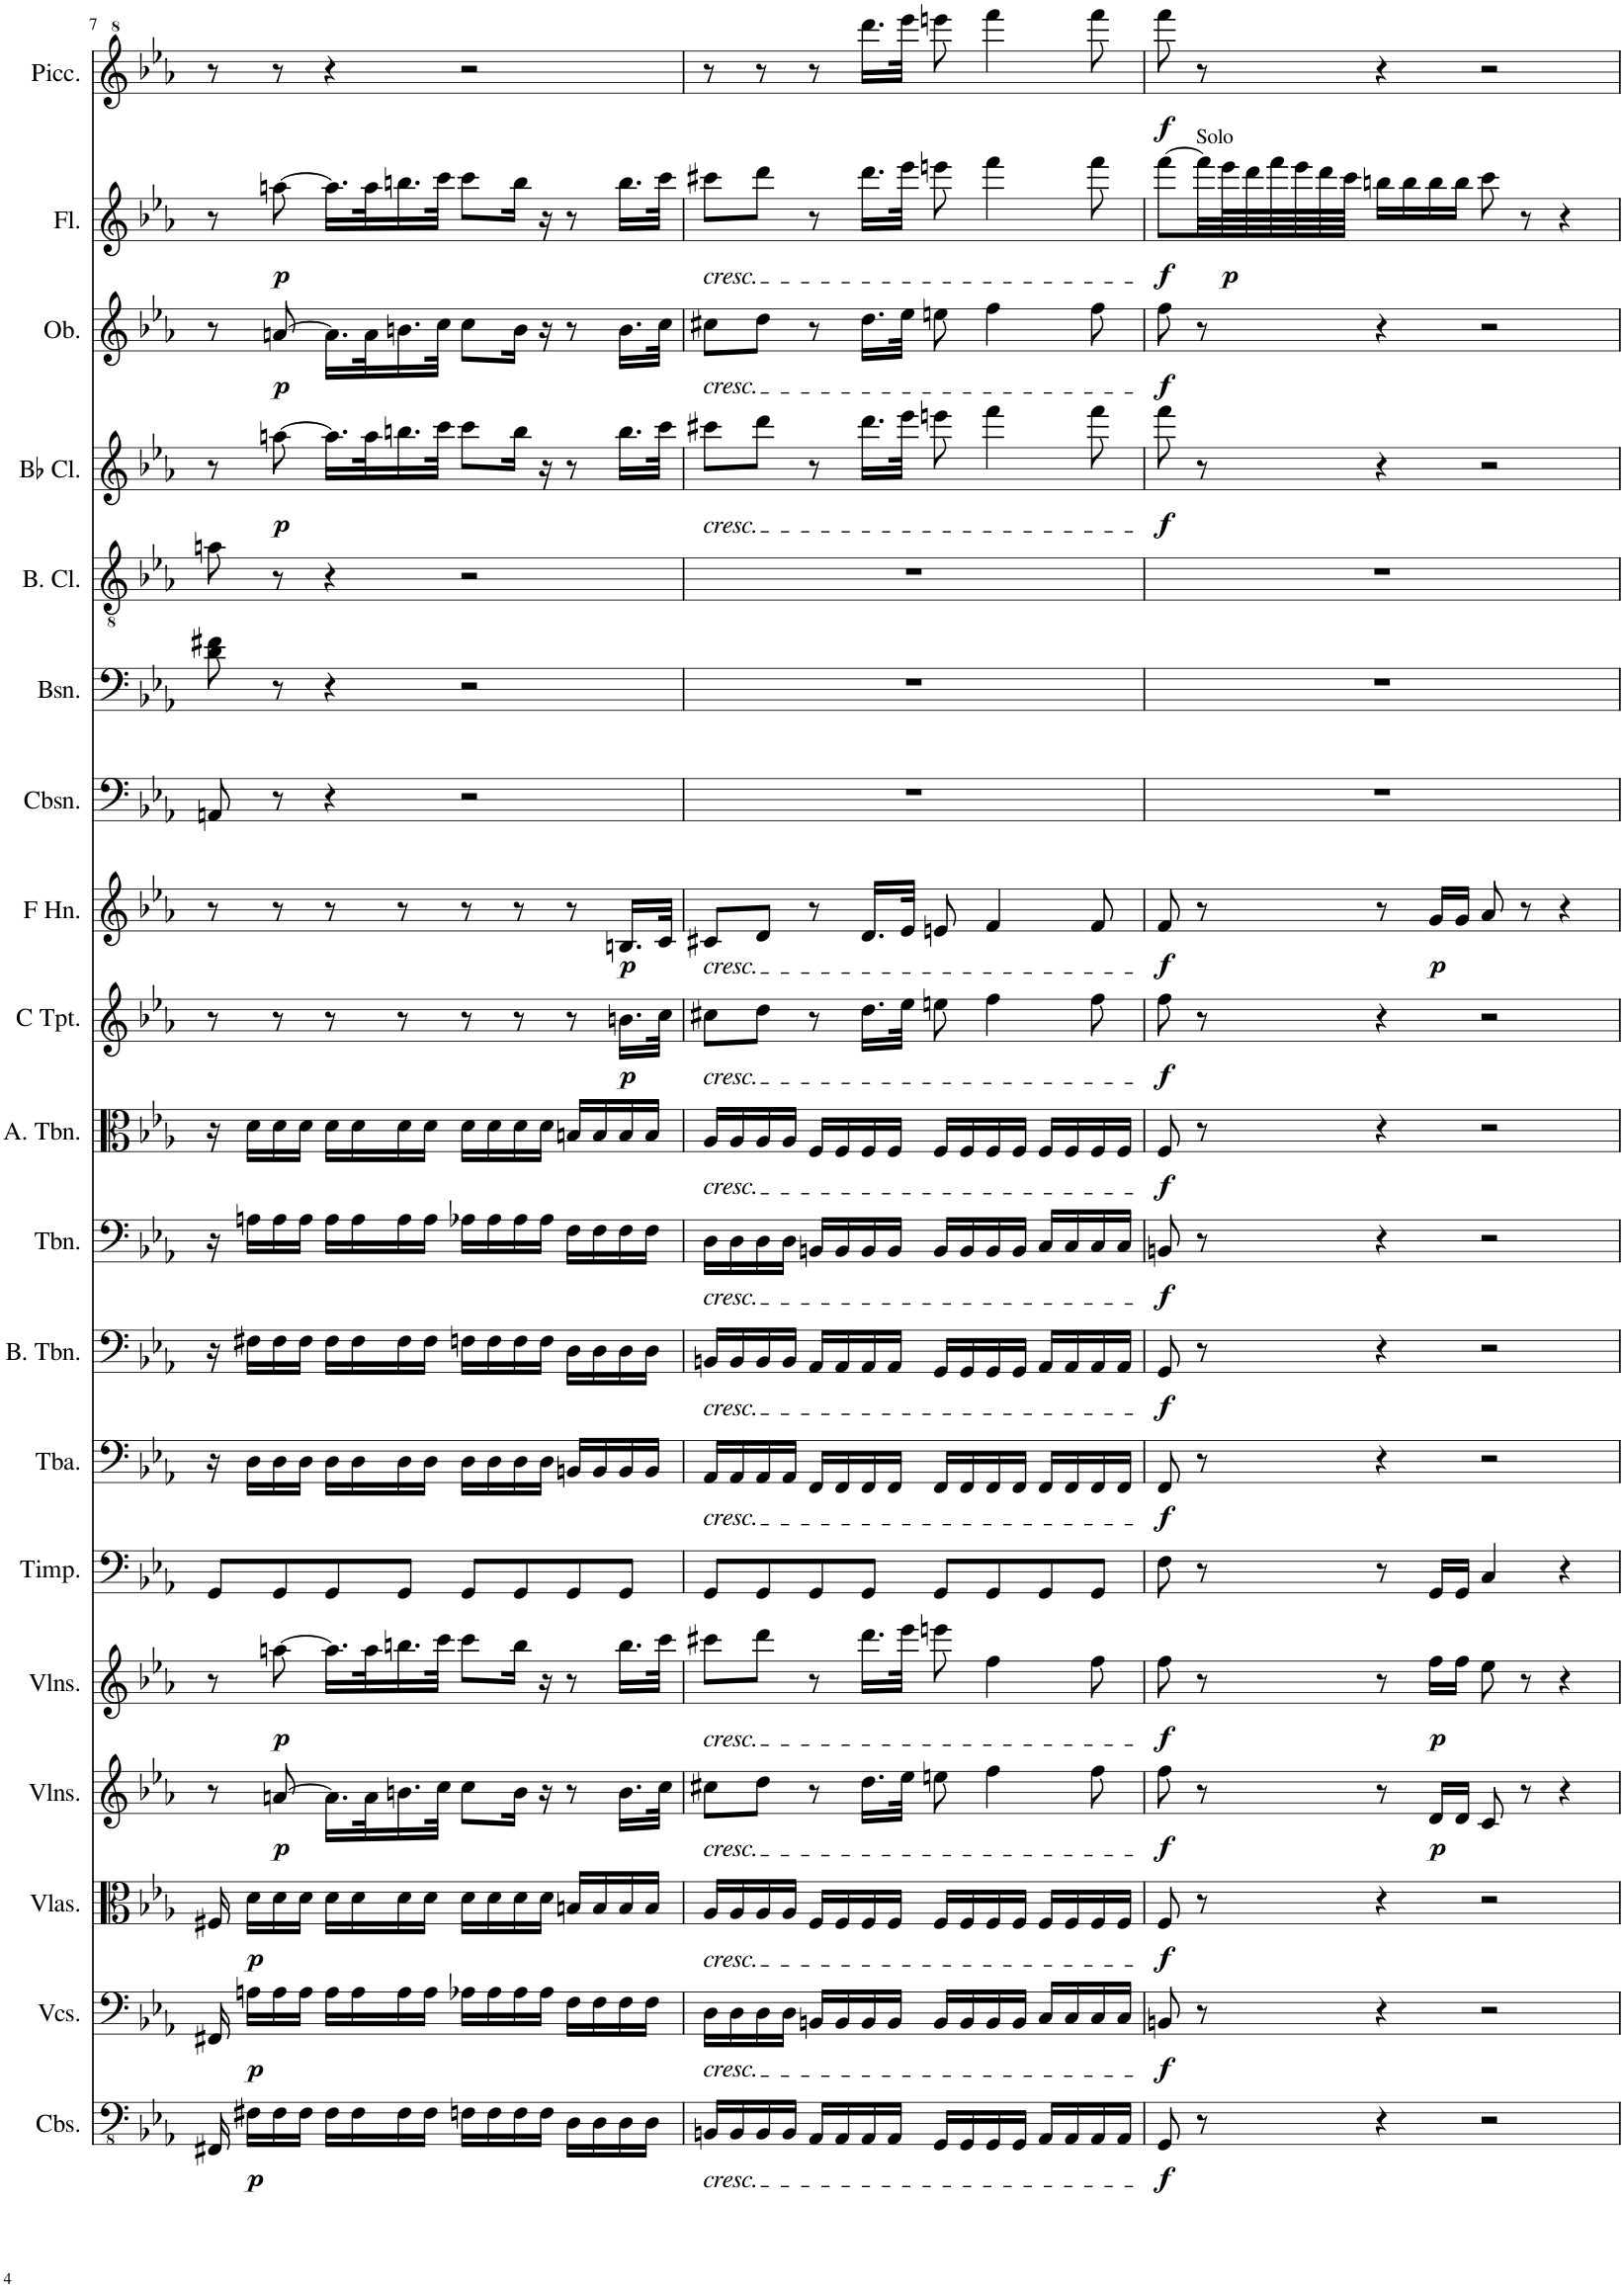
**kern	**dynam	**kern	**dynam	**kern	**dynam	**kern	**dynam	**kern	**dynam	**kern	**kern	**dynam	**kern	**dynam	**kern	**dynam	**kern	**dynam	**kern	**dynam	**kern	**dynam	**kern	**kern	**kern	**kern	**dynam	**kern	**dynam	**kern	**dynam	**kern	**dynam
*part19	*part19	*part18	*part18	*part17	*part17	*part16	*part16	*part15	*part15	*part14	*part13	*part13	*part12	*part12	*part11	*part11	*part10	*part10	*part9	*part9	*part8	*part8	*part7	*part6	*part5	*part4	*part4	*part3	*part3	*part2	*part2	*part1	*part1
*staff19	*staff19	*staff18	*staff18	*staff17	*staff17	*staff16	*staff16	*staff15	*staff15	*staff14	*staff13	*staff13	*staff12	*staff12	*staff11	*staff11	*staff10	*staff10	*staff9	*staff9	*staff8	*staff8	*staff7	*staff6	*staff5	*staff4	*staff4	*staff3	*staff3	*staff2	*staff2	*staff1	*staff1
*I"Contrabasses	*	*I"Violoncellos	*	*I"Violas	*	*I"Violins	*	*I"Violins	*	*I"Timpani	*I"Tuba	*	*I"Bass Trombone	*	*I"Trombone	*	*I"Alto Trombone	*	*I"C Trumpet	*	*I"Horn in F	*	*I"Contrabassoon	*I"Bassoon	*I"Bass Clarinet	*I"Bb Clarinet	*	*I"Oboe	*	*I"Flute	*	*I"Piccolo	*
*I'Cbs.	*	*I'Vcs.	*	*I'Vlas.	*	*I'Vlns.	*	*I'Vlns.	*	*I'Timp.	*I'Tba.	*	*I'B. Tbn.	*	*I'Tbn.	*	*I'A. Tbn.	*	*I'C Tpt.	*	*	*	*I'Cbsn.	*I'Bsn.	*I'B. Cl.	*I'Bb Cl.	*	*I'Ob.	*	*I'Fl.	*	*I'Picc.	*
!!LO:PB:g=z
*clefFv4	*	*clefF4	*	*clefC3	*	*clefG2	*	*clefG2	*	*clefF4	*clefF4	*	*clefF4	*	*clefF4	*	*clefC3	*	*clefG2	*	*clefG2	*	*clefF4	*clefF4	*clefGv2	*clefG2	*	*clefG2	*	*clefG2	*	*clefG^2	*
*	*	*	*	*	*	*	*	*	*	*	*	*	*	*	*	*	*	*	*	*	*ITrd4c7	*	*	*	*ITrd8c14	*ITrd1c2	*	*	*	*	*	*ITrd-7c-12	*
*k[b-e-a-]	*	*k[b-e-a-]	*	*k[b-e-a-]	*	*k[b-e-a-]	*	*k[b-e-a-]	*	*k[b-e-a-]	*k[b-e-a-]	*	*k[b-e-a-]	*	*k[b-e-a-]	*	*k[b-e-a-]	*	*k[b-e-a-]	*	*k[b-e-a-]	*	*k[b-e-a-]	*k[b-e-a-]	*k[b-e-a-]	*k[b-e-a-]	*	*k[b-e-a-]	*	*k[b-e-a-]	*	*k[b-e-a-]	*
*M4/4	*	*M4/4	*	*M4/4	*	*M4/4	*	*M4/4	*	*M4/4	*M4/4	*	*M4/4	*	*M4/4	*	*M4/4	*	*M4/4	*	*M4/4	*	*M4/4	*M4/4	*M4/4	*M4/4	*	*M4/4	*	*M4/4	*	*M4/4	*
=7	=7	=7	=7	=7	=7	=7	=7	=7	=7	=7	=7	=7	=7	=7	=7	=7	=7	=7	=7	=7	=7	=7	=7	=7	=7	=7	=7	=7	=7	=7	=7	=7	=7
16FFF#X/	.	16FF#X/	.	16F#X/	.	8r	.	8r	.	8GG/L	16r	.	16r	.	16r	.	16r	.	8r	.	8r	.	8AAn/	8d\ 8f#X\	8an\	8r	.	8r	.	8r	.	8r	.
!	!LO:DY:b	!	!LO:DY:b	!	!LO:DY:b	!	!	!	!	!	!	!	!	!	!	!	!	!	!	!	!	!	!	!	!	!	!	!	!	!	!	!	!
16FF#X\LL	p	16An\LL	p	16d\LL	p	.	.	.	.	.	16D\LL	.	16F#X\LL	.	16An\LL	.	16d\LL	.	.	.	.	.	.	.	.	.	.	.	.	.	.	.	.
!	!	!	!	!	!	!	!LO:DY:b	!	!LO:DY:b	!	!	!	!	!	!	!	!	!	!	!	!	!	!	!	!	!	!LO:DY:b	!	!LO:DY:b	!	!LO:DY:b	!	!
16FF#\	.	16A\	.	16d\	.	[8an/	p	[8aan\	p	8GG/	16D\	.	16F#\	.	16A\	.	16d\	.	8r	.	8r	.	8r	8r	8r	[8aan\	p	[8an/	p	[8aan\	p	8r	.
16FF#\JJ	.	16A\JJ	.	16d\JJ	.	.	.	.	.	.	16D\JJ	.	16F#\JJ	.	16A\JJ	.	16d\JJ	.	.	.	.	.	.	.	.	.	.	.	.	.	.	.	.
16FF#\LL	.	16A\LL	.	16d\LL	.	16.a\LL]	.	16.aa\LL]	.	8GG/	16D\LL	.	16F#\LL	.	16A\LL	.	16d\LL	.	8r	.	8r	.	4r	4r	4r	16.aa\LL]	.	16.a\LL]	.	16.aa\LL]	.	4r	.
16FF#\	.	16A\	.	16d\	.	.	.	.	.	.	16D\	.	16F#\	.	16A\	.	16d\	.	.	.	.	.	.	.	.	.	.	.	.	.	.	.	.
.	.	.	.	.	.	32a\K	.	32aa\K	.	.	.	.	.	.	.	.	.	.	.	.	.	.	.	.	.	32aa\K	.	32a\K	.	32aa\K	.	.	.
16FF#\	.	16A\	.	16d\	.	16.bn\	.	16.bbn\	.	8GG/J	16D\	.	16F#\	.	16A\	.	16d\	.	8r	.	8r	.	.	.	.	16.bbn\	.	16.bn\	.	16.bbn\	.	.	.
16FF#\JJ	.	16A\JJ	.	16d\JJ	.	.	.	.	.	.	16D\JJ	.	16F#\JJ	.	16A\JJ	.	16d\JJ	.	.	.	.	.	.	.	.	.	.	.	.	.	.	.	.
.	.	.	.	.	.	32cc\JJk	.	32ccc\JJk	.	.	.	.	.	.	.	.	.	.	.	.	.	.	.	.	.	32ccc\JJk	.	32cc\JJk	.	32ccc\JJk	.	.	.
16FFn\LL	.	16A-X\LL	.	16d\LL	.	8cc\L	.	8ccc\L	.	8GG/L	16D\LL	.	16Fn\LL	.	16A-X\LL	.	16d\LL	.	8r	.	8r	.	2r	2r	2r	8ccc\L	.	8cc\L	.	8ccc\L	.	2r	.
16FF\	.	16A-\	.	16d\	.	.	.	.	.	.	16D\	.	16F\	.	16A-\	.	16d\	.	.	.	.	.	.	.	.	.	.	.	.	.	.	.	.
16FF\	.	16A-\	.	16d\	.	16b\Jk	.	16bb\Jk	.	8GG/	16D\	.	16F\	.	16A-\	.	16d\	.	8r	.	8r	.	.	.	.	16bb\Jk	.	16b\Jk	.	16bb\Jk	.	.	.
16FF\JJ	.	16A-\JJ	.	16d\JJ	.	16r	.	16r	.	.	16D\JJ	.	16F\JJ	.	16A-\JJ	.	16d\JJ	.	.	.	.	.	.	.	.	16r	.	16r	.	16r	.	.	.
16DD\LL	.	16F\LL	.	16Bn/LL	.	8r	.	8r	.	8GG/	16BBn/LL	.	16D\LL	.	16F\LL	.	16Bn/LL	.	8r	.	8r	.	.	.	.	8r	.	8r	.	8r	.	.	.
16DD\	.	16F\	.	16B/	.	.	.	.	.	.	16BB/	.	16D\	.	16F\	.	16B/	.	.	.	.	.	.	.	.	.	.	.	.	.	.	.	.
!	!	!	!	!	!	!	!	!	!	!	!	!	!	!	!	!	!	!	!	!LO:DY:b	!	!LO:DY:b	!	!	!	!	!	!	!	!	!	!	!
16DD\	.	16F\	.	16B/	.	16.b\LL	.	16.bb\LL	.	8GG/J	16BB/	.	16D\	.	16F\	.	16B/	.	16.bn\LL	p	16.Bn/LL	p	.	.	.	16.bb\LL	.	16.b\LL	.	16.bb\LL	.	.	.
16DD\JJ	.	16F\JJ	.	16B/JJ	.	.	.	.	.	.	16BB/JJ	.	16D\JJ	.	16F\JJ	.	16B/JJ	.	.	.	.	.	.	.	.	.	.	.	.	.	.	.	.
.	.	.	.	.	.	32cc\JJk	.	32ccc\JJk	.	.	.	.	.	.	.	.	.	.	32cc\JJk	.	32c/JJk	.	.	.	.	32ccc\JJk	.	32cc\JJk	.	32ccc\JJk	.	.	.
=8	=8	=8	=8	=8	=8	=8	=8	=8	=8	=8	=8	=8	=8	=8	=8	=8	=8	=8	=8	=8	=8	=8	=8	=8	=8	=8	=8	=8	=8	=8	=8	=8	=8
!	!	!	!	!	!	!	!	!	!	!	!	!	!	!	!	!	!	!	!	!	!	!	!	!	!	!	!	!	!	!LO:TX:b:i:t=cresc.	!	!	!
!	!	!	!	!	!	!	!	!	!	!	!	!	!	!	!	!	!	!	!	!	!	!	!	!	!	!	!	!LO:TX:b:i:t=cresc.	!	!	!	!	!
!	!	!	!	!	!	!	!	!	!	!	!	!	!	!	!	!	!	!	!	!	!	!	!	!	!	!LO:TX:b:i:t=cresc.	!	!	!	!	!	!	!
!	!	!	!	!	!	!	!	!	!	!	!	!	!	!	!	!	!	!	!	!	!LO:TX:b:i:t=cresc.	!	!	!	!	!	!	!	!	!	!	!	!
!	!	!	!	!	!	!	!	!	!	!	!	!	!	!	!	!	!	!	!LO:TX:b:i:t=cresc.	!	!	!	!	!	!	!	!	!	!	!	!	!	!
!	!	!	!	!	!	!	!	!	!	!	!	!	!	!	!	!	!LO:TX:b:i:t=cresc.	!	!	!	!	!	!	!	!	!	!	!	!	!	!	!	!
!	!	!	!	!	!	!	!	!	!	!	!	!	!	!	!LO:TX:b:i:t=cresc.	!	!	!	!	!	!	!	!	!	!	!	!	!	!	!	!	!	!
!	!	!	!	!	!	!	!	!	!	!	!	!	!LO:TX:b:i:t=cresc.	!	!	!	!	!	!	!	!	!	!	!	!	!	!	!	!	!	!	!	!
!	!	!	!	!	!	!	!	!	!	!	!LO:TX:b:i:t=cresc.	!	!	!	!	!	!	!	!	!	!	!	!	!	!	!	!	!	!	!	!	!	!
!	!	!	!	!	!	!	!	!LO:TX:b:i:t=cresc.	!	!	!	!	!	!	!	!	!	!	!	!	!	!	!	!	!	!	!	!	!	!	!	!	!
!	!	!	!	!	!	!LO:TX:b:i:t=cresc.	!	!	!	!	!	!	!	!	!	!	!	!	!	!	!	!	!	!	!	!	!	!	!	!	!	!	!
!	!	!	!	!LO:TX:b:i:t=cresc.	!	!	!	!	!	!	!	!	!	!	!	!	!	!	!	!	!	!	!	!	!	!	!	!	!	!	!	!	!
!	!	!LO:TX:b:i:t=cresc.	!	!	!	!	!	!	!	!	!	!	!	!	!	!	!	!	!	!	!	!	!	!	!	!	!	!	!	!	!	!	!
!LO:TX:b:i:t=cresc.	!	!	!	!	!	!	!	!	!	!	!	!	!	!	!	!	!	!	!	!	!	!	!	!	!	!	!	!	!	!	!	!	!
16BBBn/LL	.	16D\LL	.	16A-/LL	.	8cc#X\L	.	8ccc#X\L	.	8GG/L	16AA-/LL	.	16BBn/LL	.	16D\LL	.	16A-/LL	.	8cc#X\L	.	8c#X/L	.	1r	1r	1r	8ccc#X\L	.	8cc#X\L	.	8ccc#X\L	.	8r	.
16BBB/	.	16D\	.	16A-/	.	.	.	.	.	.	16AA-/	.	16BB/	.	16D\	.	16A-/	.	.	.	.	.	.	.	.	.	.	.	.	.	.	.	.
16BBB/	.	16D\	.	16A-/	.	8dd\J	.	8ddd\J	.	8GG/	16AA-/	.	16BB/	.	16D\	.	16A-/	.	8dd\J	.	8d/J	.	.	.	.	8ddd\J	.	8dd\J	.	8ddd\J	.	8r	.
16BBB/JJ	.	16D\JJ	.	16A-/JJ	.	.	.	.	.	.	16AA-/JJ	.	16BB/JJ	.	16D\JJ	.	16A-/JJ	.	.	.	.	.	.	.	.	.	.	.	.	.	.	.	.
16AAA-/LL	.	16BBn/LL	.	16F/LL	.	8r	.	8r	.	8GG/	16FF/LL	.	16AA-/LL	.	16BBn/LL	.	16F/LL	.	8r	.	8r	.	.	.	.	8r	.	8r	.	8r	.	8r	.
16AAA-/	.	16BB/	.	16F/	.	.	.	.	.	.	16FF/	.	16AA-/	.	16BB/	.	16F/	.	.	.	.	.	.	.	.	.	.	.	.	.	.	.	.
16AAA-/	.	16BB/	.	16F/	.	16.dd\LL	.	16.ddd\LL	.	8GG/J	16FF/	.	16AA-/	.	16BB/	.	16F/	.	16.dd\LL	.	16.d/LL	.	.	.	.	16.ddd\LL	.	16.dd\LL	.	16.ddd\LL	.	16.dddd\LL	.
16AAA-/JJ	.	16BB/JJ	.	16F/JJ	.	.	.	.	.	.	16FF/JJ	.	16AA-/JJ	.	16BB/JJ	.	16F/JJ	.	.	.	.	.	.	.	.	.	.	.	.	.	.	.	.
.	.	.	.	.	.	32ee-\JJk	.	32eee-\JJk	.	.	.	.	.	.	.	.	.	.	32ee-\JJk	.	32e-/JJk	.	.	.	.	32eee-\JJk	.	32ee-\JJk	.	32eee-\JJk	.	32eeee-\JJk	.
16GGG/LL	.	16BB/LL	.	16F/LL	.	8een\	.	8eeen\	.	8GG/L	16FF/LL	.	16GG/LL	.	16BB/LL	.	16F/LL	.	8een\	.	8en/	.	.	.	.	8eeen\	.	8een\	.	8eeen\	.	8eeeen\	.
16GGG/	.	16BB/	.	16F/	.	.	.	.	.	.	16FF/	.	16GG/	.	16BB/	.	16F/	.	.	.	.	.	.	.	.	.	.	.	.	.	.	.	.
16GGG/	.	16BB/	.	16F/	.	4ff\	.	4ff\	.	8GG/	16FF/	.	16GG/	.	16BB/	.	16F/	.	4ff\	.	4f/	.	.	.	.	4fff\	.	4ff\	.	4fff\	.	4ffff\	.
16GGG/JJ	.	16BB/JJ	.	16F/JJ	.	.	.	.	.	.	16FF/JJ	.	16GG/JJ	.	16BB/JJ	.	16F/JJ	.	.	.	.	.	.	.	.	.	.	.	.	.	.	.	.
16AAA-/LL	.	16C/LL	.	16F/LL	.	.	.	.	.	8GG/	16FF/LL	.	16AA-/LL	.	16C/LL	.	16F/LL	.	.	.	.	.	.	.	.	.	.	.	.	.	.	.	.
16AAA-/	.	16C/	.	16F/	.	.	.	.	.	.	16FF/	.	16AA-/	.	16C/	.	16F/	.	.	.	.	.	.	.	.	.	.	.	.	.	.	.	.
16AAA-/	.	16C/	.	16F/	.	8ff\	.	8ff\	.	8GG/J	16FF/	.	16AA-/	.	16C/	.	16F/	.	8ff\	.	8f/	.	.	.	.	8fff\	.	8ff\	.	8fff\	.	8ffff\	.
16AAA-/JJ	.	16C/JJ	.	16F/JJ	.	.	.	.	.	.	16FF/JJ	.	16AA-/JJ	.	16C/JJ	.	16F/JJ	.	.	.	.	.	.	.	.	.	.	.	.	.	.	.	.
=9	=9	=9	=9	=9	=9	=9	=9	=9	=9	=9	=9	=9	=9	=9	=9	=9	=9	=9	=9	=9	=9	=9	=9	=9	=9	=9	=9	=9	=9	=9	=9	=9	=9
!	!LO:DY:b	!	!LO:DY:b	!	!LO:DY:b	!	!LO:DY:b	!	!LO:DY:b	!	!	!LO:DY:b	!	!LO:DY:b	!	!LO:DY:b	!	!LO:DY:b	!	!LO:DY:b	!	!LO:DY:b	!	!	!	!	!LO:DY:b	!	!LO:DY:b	!	!LO:DY:b	!	!LO:DY:b
8GGG/	f	8BBn/	f	8F/	f	8ff\	f	8ff\	f	8F\	8FF/	f	8GG/	f	8BBn/	f	8F/	f	8ff\	f	8f/	f	1r	1r	1r	8fff\	f	8ff\	f	[8fff\L	f	8ffff\	f
!	!	!	!	!	!	!	!	!	!	!	!	!	!	!	!	!	!	!	!	!	!	!	!	!	!	!	!	!	!	!LO:TX:a:t=Solo	!	!	!
8r	.	8r	.	8r	.	8r	.	8r	.	8r	8r	.	8r	.	8r	.	8r	.	8r	.	8r	.	.	.	.	8r	.	8r	.	32fff\LL]	.	8r	.
!	!	!	!	!	!	!	!	!	!	!	!	!	!	!	!	!	!	!	!	!	!	!	!	!	!	!	!	!	!	!	!LO:DY:b	!	!
.	.	.	.	.	.	.	.	.	.	.	.	.	.	.	.	.	.	.	.	.	.	.	.	.	.	.	.	.	.	64eee-\L	p	.	.
.	.	.	.	.	.	.	.	.	.	.	.	.	.	.	.	.	.	.	.	.	.	.	.	.	.	.	.	.	.	64ddd\	.	.	.
.	.	.	.	.	.	.	.	.	.	.	.	.	.	.	.	.	.	.	.	.	.	.	.	.	.	.	.	.	.	64fff\	.	.	.
.	.	.	.	.	.	.	.	.	.	.	.	.	.	.	.	.	.	.	.	.	.	.	.	.	.	.	.	.	.	64eee-\	.	.	.
.	.	.	.	.	.	.	.	.	.	.	.	.	.	.	.	.	.	.	.	.	.	.	.	.	.	.	.	.	.	64ddd\	.	.	.
.	.	.	.	.	.	.	.	.	.	.	.	.	.	.	.	.	.	.	.	.	.	.	.	.	.	.	.	.	.	64ccc\JJJJ	.	.	.
4r	.	4r	.	4r	.	8r	.	8r	.	8r	4r	.	4r	.	4r	.	4r	.	4r	.	8r	.	.	.	.	4r	.	4r	.	16bbn\LL	.	4r	.
.	.	.	.	.	.	.	.	.	.	.	.	.	.	.	.	.	.	.	.	.	.	.	.	.	.	.	.	.	.	16bb\	.	.	.
!	!	!	!	!	!	!	!LO:DY:b	!	!LO:DY:b	!	!	!	!	!	!	!	!	!	!	!	!	!LO:DY:b	!	!	!	!	!	!	!	!	!	!	!
.	.	.	.	.	.	16d/LL	p	16ff\LL	p	16GG/LL	.	.	.	.	.	.	.	.	.	.	16g/LL	p	.	.	.	.	.	.	.	16bb\	.	.	.
.	.	.	.	.	.	16d/JJ	.	16ff\JJ	.	16GG/JJ	.	.	.	.	.	.	.	.	.	.	16g/JJ	.	.	.	.	.	.	.	.	16bb\JJ	.	.	.
2r	.	2r	.	2r	.	8c/	.	8ee-\	.	4C/	2r	.	2r	.	2r	.	2r	.	2r	.	8a-/	.	.	.	.	2r	.	2r	.	8ccc\	.	2r	.
.	.	.	.	.	.	8r	.	8r	.	.	.	.	.	.	.	.	.	.	.	.	8r	.	.	.	.	.	.	.	.	8r	.	.	.
.	.	.	.	.	.	4r	.	4r	.	4r	.	.	.	.	.	.	.	.	.	.	4r	.	.	.	.	.	.	.	.	4r	.	.	.
=	=	=	=	=	=	=	=	=	=	=	=	=	=	=	=	=	=	=	=	=	=	=	=	=	=	=	=	=	=	=	=	=	=
*-	*-	*-	*-	*-	*-	*-	*-	*-	*-	*-	*-	*-	*-	*-	*-	*-	*-	*-	*-	*-	*-	*-	*-	*-	*-	*-	*-	*-	*-	*-	*-	*-	*-
